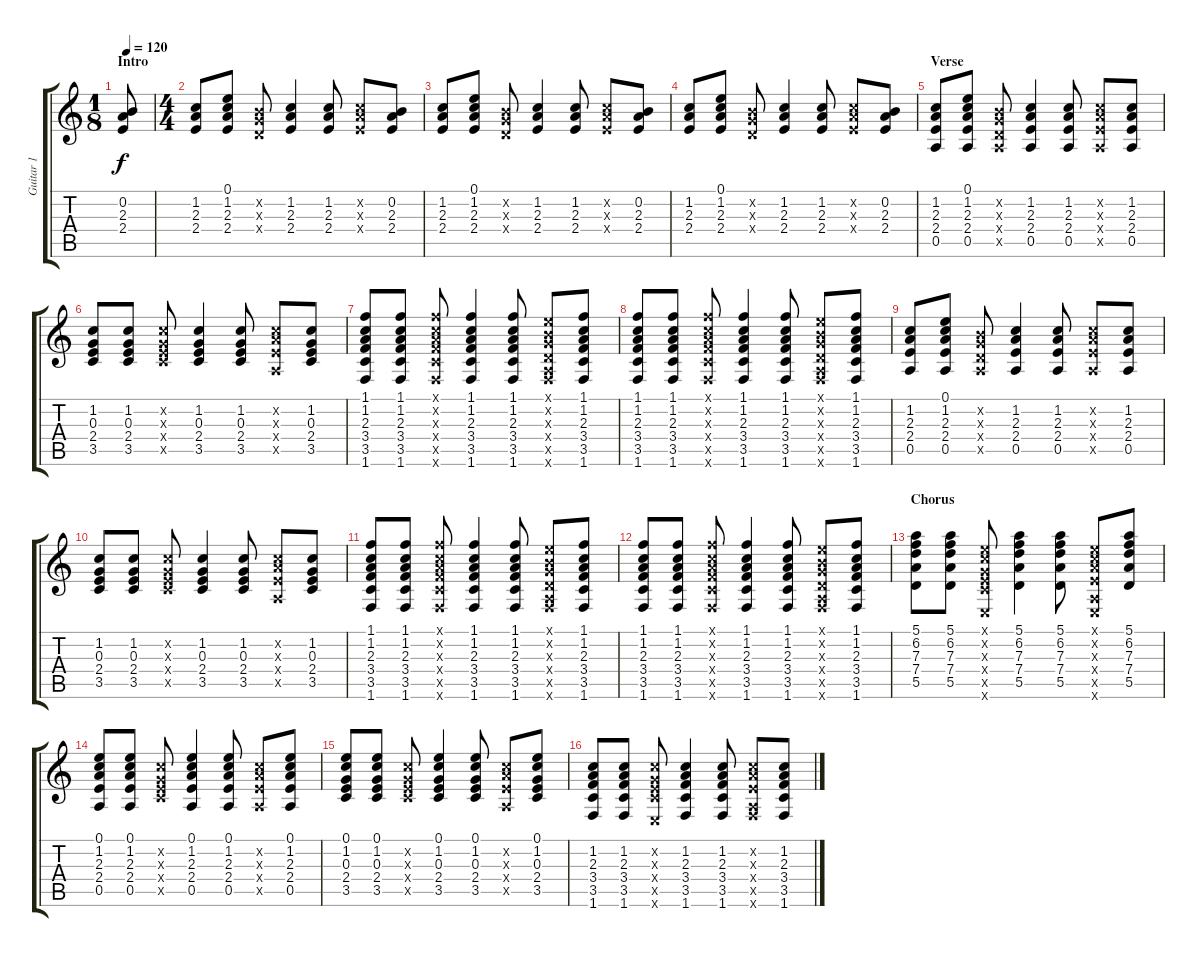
\track ("Guitar 1" "Guitar 1") {instrument electricguitarjazz}
\staff {score tabs}
\tuning (E4 B3 G3 D3 A2 E2) {hide}
\ts (1 8)
\section ("" "Intro")
\tempo 120
\clef g2
\ks c
(0.2 2.3 2.4).8{dy f instrument electricguitarjazz} |
\ts (4 4)
(1.2 2.3 2.4).8 (0.1 1.2 2.3 2.4).8 (0.2{x} 0.3{x} 0.4{x}).8 (1.2 2.3 2.4).4 (1.2 2.3 2.4).8 (1.2{x} 2.3{x} 2.4{x}).8 (0.2 2.3 2.4).8 |
(1.2 2.3 2.4).8 (0.1 1.2 2.3 2.4).8 (0.2{x} 0.3{x} 0.4{x}).8 (1.2 2.3 2.4).4 (1.2 2.3 2.4).8 (1.2{x} 2.3{x} 2.4{x}).8 (0.2 2.3 2.4).8 |
(1.2 2.3 2.4).8 (0.1 1.2 2.3 2.4).8 (0.2{x} 0.3{x} 0.4{x}).8 (1.2 2.3 2.4).4 (1.2 2.3 2.4).8 (1.2{x} 2.3{x} 2.4{x}).8 (0.2 2.3 2.4).8 |
\section ("" "Verse")
(1.2 2.3 2.4 0.5).8 (0.1 1.2 2.3 2.4 0.5).8 (0.2{x} 0.3{x} 0.4{x} 0.5{x}).8 (1.2 2.3 2.4 0.5).4 (1.2 2.3 2.4 0.5).8 (1.2{x} 2.3{x} 2.4{x} 0.5{x}).8 (1.2 2.3 2.4 0.5).8 |
(1.2 0.3 2.4 3.5).8 (1.2 0.3 2.4 3.5).8 (1.2{x} 0.3{x} 2.4{x} 3.5{x}).8 (1.2 0.3 2.4 3.5).4 (1.2 0.3 2.4 3.5).8 (1.2{x} 2.3{x} 2.4{x} 0.5{x}).8 (1.2 0.3 2.4 3.5).8 |
(1.1 1.2 2.3 3.4 3.5 1.6).8 (1.1 1.2 2.3 3.4 3.5 1.6).8 (1.1{x} 1.2{x} 2.3{x} 3.4{x} 3.5{x} 1.6{x}).8 (1.1 1.2 2.3 3.4 3.5 1.6).4 (1.1 1.2 2.3 3.4 3.5 1.6).8 (0.1{x} 0.2{x} 0.3{x} 0.4{x} 0.5{x} 1.6{x}).8 (1.1 1.2 2.3 3.4 3.5 1.6).8 |
(1.1 1.2 2.3 3.4 3.5 1.6).8 (1.1 1.2 2.3 3.4 3.5 1.6).8 (1.1{x} 1.2{x} 2.3{x} 3.4{x} 3.5{x} 1.6{x}).8 (1.1 1.2 2.3 3.4 3.5 1.6).4 (1.1 1.2 2.3 3.4 3.5 1.6).8 (0.1{x} 0.2{x} 0.3{x} 0.4{x} 0.5{x} 1.6{x}).8 (1.1 1.2 2.3 3.4 3.5 1.6).8 |
(1.2 2.3 2.4 0.5).8 (0.1 1.2 2.3 2.4 0.5).8 (0.2{x} 0.3{x} 0.4{x} 0.5{x}).8 (1.2 2.3 2.4 0.5).4 (1.2 2.3 2.4 0.5).8 (1.2{x} 2.3{x} 2.4{x} 0.5{x}).8 (1.2 2.3 2.4 0.5).8 |
(1.2 0.3 2.4 3.5).8 (1.2 0.3 2.4 3.5).8 (1.2{x} 0.3{x} 2.4{x} 3.5{x}).8 (1.2 0.3 2.4 3.5).4 (1.2 0.3 2.4 3.5).8 (1.2{x} 2.3{x} 2.4{x} 0.5{x}).8 (1.2 0.3 2.4 3.5).8 |
(1.1 1.2 2.3 3.4 3.5 1.6).8 (1.1 1.2 2.3 3.4 3.5 1.6).8 (1.1{x} 1.2{x} 2.3{x} 3.4{x} 3.5{x} 1.6{x}).8 (1.1 1.2 2.3 3.4 3.5 1.6).4 (1.1 1.2 2.3 3.4 3.5 1.6).8 (0.1{x} 0.2{x} 0.3{x} 0.4{x} 0.5{x} 1.6{x}).8 (1.1 1.2 2.3 3.4 3.5 1.6).8 |
(1.1 1.2 2.3 3.4 3.5 1.6).8 (1.1 1.2 2.3 3.4 3.5 1.6).8 (1.1{x} 1.2{x} 2.3{x} 3.4{x} 3.5{x} 1.6{x}).8 (1.1 1.2 2.3 3.4 3.5 1.6).4 (1.1 1.2 2.3 3.4 3.5 1.6).8 (0.1{x} 0.2{x} 0.3{x} 0.4{x} 0.5{x} 1.6{x}).8 (1.1 1.2 2.3 3.4 3.5 1.6).8 |
\section ("" "Chorus")
(5.1 6.2 7.3 7.4 5.5).8 (5.1 6.2 7.3 7.4 5.5).8 (0.1{x} 1.2{x} 0.3{x} 2.4{x} 3.5{x} 0.6{x}).8 (5.1 6.2 7.3 7.4 5.5).4 (5.1 6.2 7.3 7.4 5.5).8 (0.1{x} 1.2{x} 2.3{x} 2.4{x} 0.5{x} 0.6{x}).8 (5.1 6.2 7.3 7.4 5.5).8 |
(0.1 1.2 2.3 2.4 0.5).8 (0.1 1.2 2.3 2.4 0.5).8 (1.2{x} 0.3{x} 2.4{x} 3.5{x}).8 (0.1 1.2 2.3 2.4 0.5).4 (0.1 1.2 2.3 2.4 0.5).8 (1.2{x} 2.3{x} 2.4{x} 0.5{x}).8 (0.1 1.2 2.3 2.4 0.5).8 |
(0.1 1.2 0.3 2.4 3.5).8 (0.1 1.2 0.3 2.4 3.5).8 (1.2{x} 0.3{x} 2.4{x} 3.5{x}).8 (0.1 1.2 0.3 2.4 3.5).4 (0.1 1.2 0.3 2.4 3.5).8 (1.2{x} 2.3{x} 2.4{x} 0.5{x}).8 (0.1 1.2 0.3 2.4 3.5).8 |
(1.2 2.3 3.4 3.5 1.6).8 (1.2 2.3 3.4 3.5 1.6).8 (1.2{x} 0.3{x} 2.4{x} 3.5{x} 0.6{x}).8 (1.2 2.3 3.4 3.5 1.6).4 (1.2 2.3 3.4 3.5 1.6).8 (1.2{x} 2.3{x} 2.4{x} 0.5{x} 1.6{x}).8 (1.2 2.3 3.4 3.5 1.6).8
